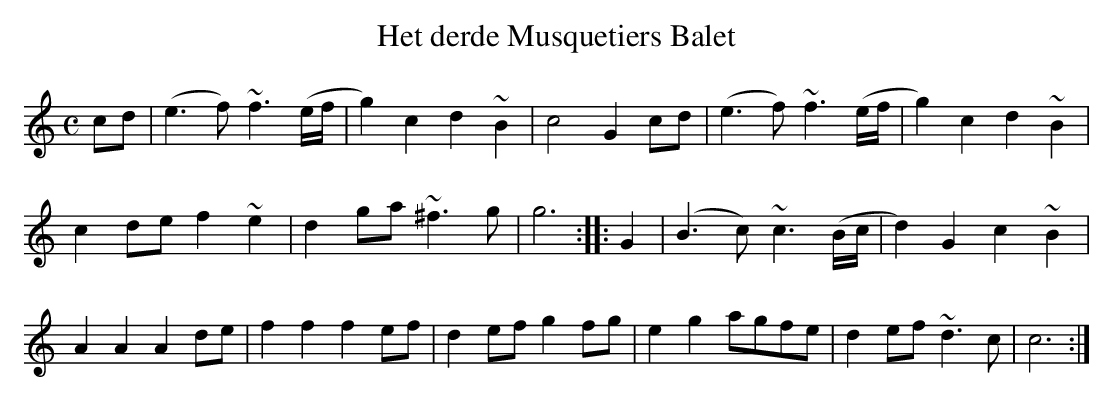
X:1
T:Het derde Musquetiers Balet
M:C
K:Cmaj
cd|(e3f)~f3(e/f/|g2)c2d2~B2|c4G2cd|(e3f)~f3(e/f/|g2)c2d2~B2|
c2def2~e2|d2ga~^f3g|g6:||:G2|(B3c)~c3(B/c/|d2)G2c2~B2|
A2A2A2de|f2f2f2ef|d2efg2fg|e2g2agfe|d2ef~d3c|c6:|
